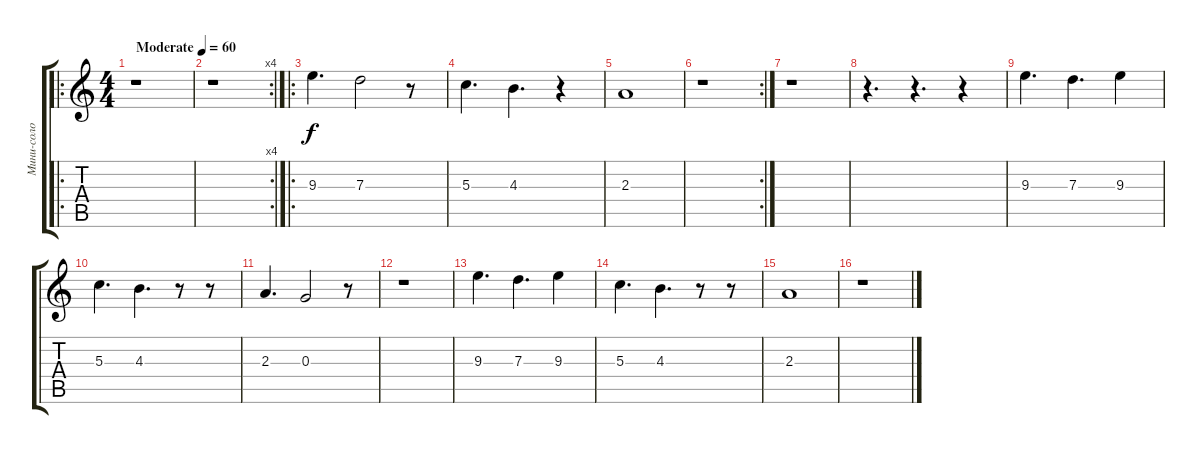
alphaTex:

\track ("Мини-соло" "Мини-соло") {instrument acousticguitarsteel}
\staff {score tabs}
\tuning (E4 B3 G3 D3 A2 E2) {hide}
\ro
\ts (4 4)
\tempo (60 "Moderate")
\clef g2
\ks c
r.1{dy f instrument acousticguitarsteel} |
\rc 4
r.1 |
\ro
9.3.4{d} 7.3.2 r.8 |
5.3.4{d} 4.3.4{d} r.4 |
2.3.1 |
\rc 2
r.1 |
r.1 |
r.4{d} r.4{d} r.4 |
9.3.4{d} 7.3.4{d} 9.3.4 |
5.3.4{d} 4.3.4{d} r.8 r.8 |
2.3.4{d} 0.3.2 r.8 |
r.1 |
9.3.4{d} 7.3.4{d} 9.3.4 |
5.3.4{d} 4.3.4{d} r.8 r.8 |
2.3.1 |
r.1
